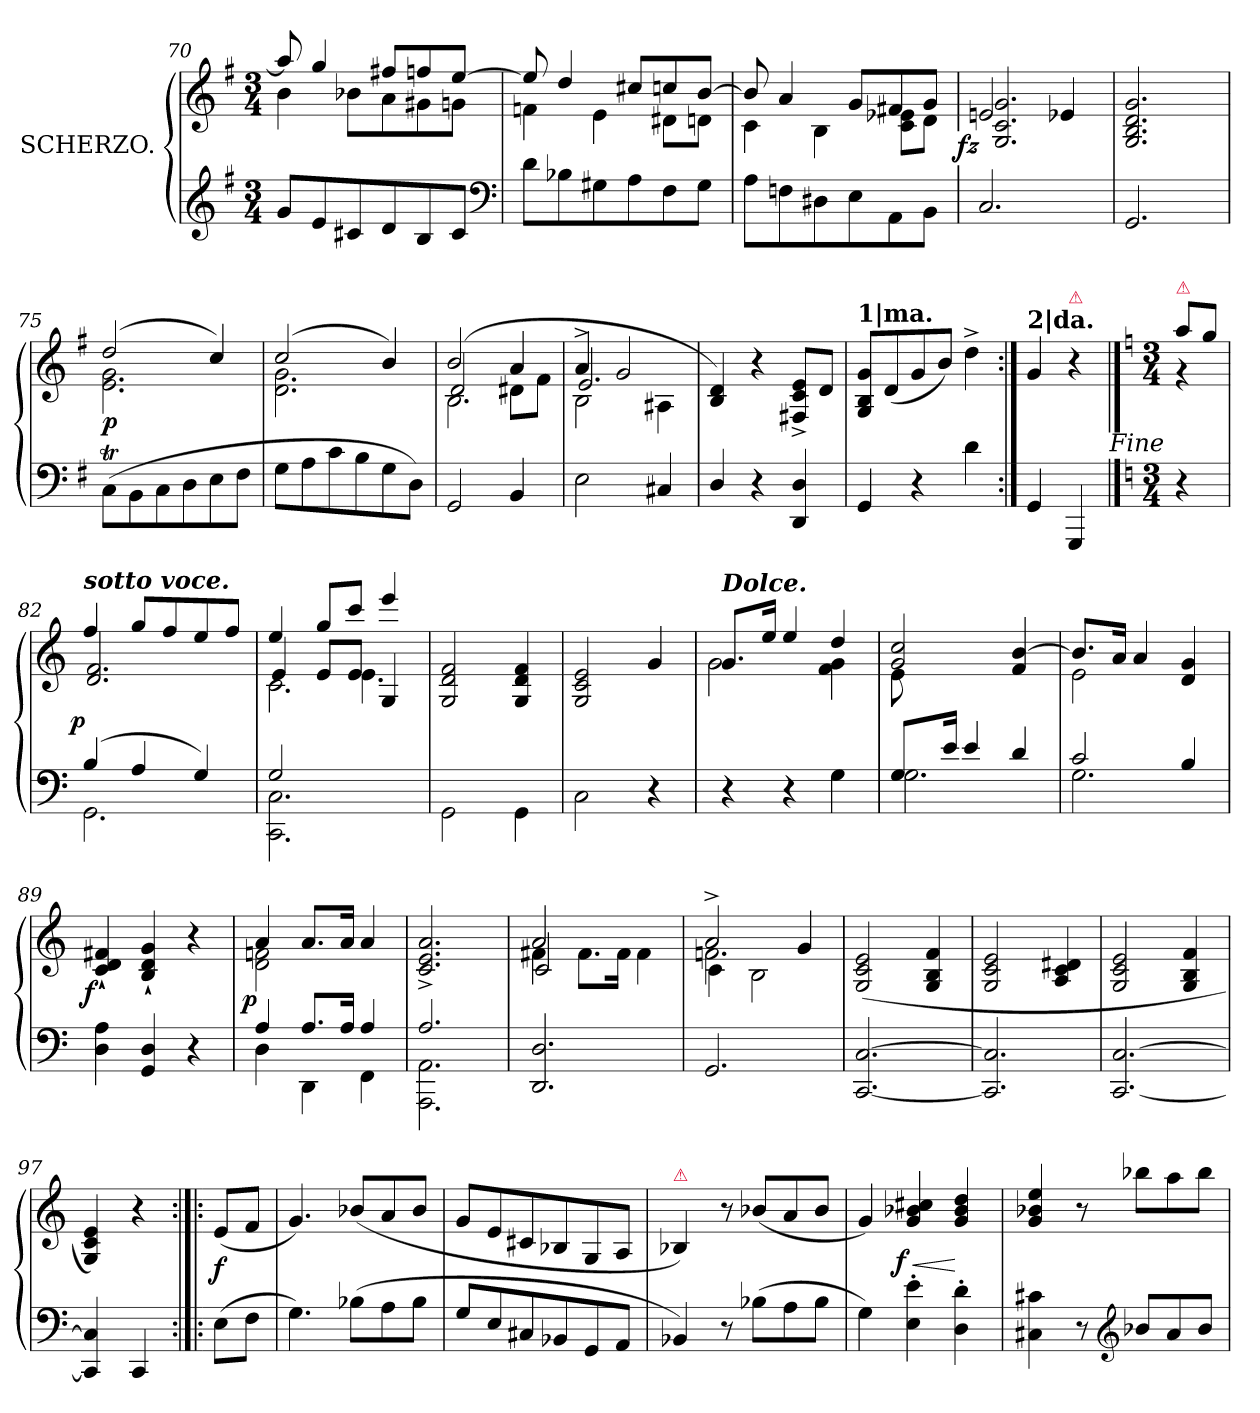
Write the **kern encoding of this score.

**kern	**kern	**dynam
*part1	*part1	*part1
*staff2	*staff1	*staff1/2
*I"SCHERZO.	*	*
*clefG2	*clefG2	*
*k[f#]	*k[f#]	*
*G:	*G:	*
*M3/4	*M3/4	*
=70	=70	=70
*	*^	*
8gL	8aa]	4b	.
8e	4gg	.	.
8c#X	.	8b-XL	.
8d	8ff#XL	8a	.
8B	8ffn	8g#X	.
8c#J	[8eeJ	8gnJ	.
*clefF4	*	*	*
=71	=71	=71	=71
8dL	8ee]	4fn	.
8B-X	4dd	.	.
8G#X	.	4e	.
8A	8cc#XL	.	.
8F#	8ccn	8d#XL	.
8G#J	[8bJ	8dnJ	.
=72	=72	=72	=72
8AL	8b]	4c	.
8Fn	4a	.	.
8D#X	.	4B	.
8E	8gL	.	.
8AA	8f#X	8c 8e-XL	.
8BBJ	8gJ	8dJ	.
=73	=73	=73	=73
!	!	!	!LO:DY:rj
2.C/	2en/	2.G/ 2.c/ 2.g/	fz
.	4e-X/	.	.
*	*v	*v	*
=74	=74	=74
2.GG/	2.G 2.B 2.d 2.g	.
=75	=75	=75
*	*^	*
(8CT\L	(>2dd	2.e 2.g	p
8BB\	.	.	.
8C\	.	.	.
8D\	.	.	.
8E\	4cc)	.	.
8F#\J	.	.	.
=76	=76	=76	=76
8GL	(>2cc	2.d 2.g	.
8A	.	.	.
8c	.	.	.
8B	.	.	.
8G	4b)	.	.
8DJ)	.	.	.
=77	=77	=77	=77
*	*	*^	*
2GG	(>2b	2d/	2.B\	.
4BB	4a	8d#XL	.	.
.	.	8f#J	.	.
=78	=78	=78	=78	=78
2E	4a	2.e/	2B^<\	.
.	2g	.	.	.
4C#X/	.	.	4A#X\	.
*	*v	*v	*v	*
=79	=79	=79
4D/	4B 4d)	.
4r	4r	.
4DD/ 4D/	8F#X^< 8c^< 8e^<L	.
.	8dJ	.
=80	=80	=80
!	!LO:TX:a:B:t=1|ma.	!
4GG/	8G 8B 8gL	.
.	(8d	.
4r	8g	.
.	8bJ)	.
4d	4dd^<\	.
=81:|!	=81:|!	=81:|!
!	!LO:TX:a:B:t=2|da.	!
4GG	4g	.
!	!LO:TX:a:color=crimson:t=⚠	!
4GGG	4r	.
!LO:TX:a:i:t=Fine	!	!
==	==	==
*k[]	*k[]	*
*M3/4	*M3/4	*
*	*^	*
!	!LO:TX:a:B:color=crimson:t=⚠	!	!
4r	8aa!L	4r	.
.	8gg!J	.	.
=82	=82	=82	=82
*^	*	*	*
!	!	!LO:TX:a:Bi:t=sotto voce.	!	!
!	!	!	!	!LO:DY:rj
(<4B/	2.GG\	4ff!/	2.d/ 2.f/	p
4A/	.	8gg!/L	.	.
.	.	8ff!	.	.
4G/)	.	8ee!	.	.
.	.	8ff!J	.	.
=83	=83	=83	=83	=83
*	*	*^	*^	*
2G/	2.CC\ 2.C\	4ee!	4e/	4.rFyy	2.c	.
.	.	8gg!L	8e/L	.	.	.
.	.	8ccc!J	8eJ	4.e\	.	.
4ryy	.	4eee!	4G/	.	.	.
*v	*v	*	*	*	*	*
*	*v	*v	*v	*v	*
=84	=84	=84
2GG\	2G/ 2d/ 2f/	.
4GG\	4G/ 4d/ 4f/	.
=85	=85	=85
2C\	2G/ 2c/ 2e/	.
4r	4g	.
=86	=86	=86
*	*^	*
!	!LO:TX:a:Bi:t=Dolce.	!	!
4r	8.gL	2g	.
.	16eeJk	.	.
4r	4ee	.	.
4G	4dd	4f 4g	.
=87	=87	=87	=87
*^	*	*	*
8.GL	2.G	2g 2cc	8e	.
.	.	.	8rcyy	.
16eJk	.	.	.	.
4e	.	.	2rcyy	.
4d	.	4f [4b	.	.
=88	=88	=88	=88	=88
2c	2.G	8.bL]	2e	.
.	.	16aJk	.	.
.	.	4a	.	.
4B/	.	4d 4g	4rcyy	.
*v	*v	*	*	*
=89	=89	=89	=89
!	!	!	!LO:DY:rj
*	*v	*v	*
4D 4A	4c`< 4d`< 4f#X`<	f
4GG/ 4D/	4B`< 4d`< 4g`<	.
4r	4r	.
=90	=90	=90
*^	*^	*
!	!	!	!	!LO:DY:rj
4A/	4D	4a	2d 2fn	p
8.A/L	4DD\	8.aL	.	.
16AJk	.	16aJk	.	.
4A/	4FF\	4a	4rDyy	.
*	*	*v	*v	*
=91	=91	=91	=91
2.A/	2.AAA\ 2.AA\	2.c^< 2.e^< 2.a^<	.
*v	*v	*	*
=92	=92	=92
*	*^	*
*	*	*^	*
2.DD/ 2.D/	2a	4f#X\	2c	.
.	.	8.f#L	.	.
.	.	16f#Jk	.	.
.	4raayy	4f#\	4ryy	.
=93	=93	=93	=93	=93
2.GG/	2a^>/	2.fn\	4c\	.
.	.	.	2B\	.
.	4g	.	.	.
*	*v	*v	*v	*
=94	=94	=94
[2.CC/ [2.C/	(>2G 2c 2e	.
.	4G 4B 4f	.
=95	=95	=95
2.CC]/ 2.C]/	2G 2c 2e	.
.	4A 4c 4d#X	.
=96	=96	=96
[2.CC/ [2.C/	2G 2c 2e	.
.	4G 4B 4f	.
=97	=97	=97
4CC]/ 4C]/	4G 4c 4e)	.
4CC/	4r	.
=:|!|:	=:|!|:	=:|!|:
(8EL	(8eL	f
8FJ	8fJ	.
=98	=98	=98
4.G)	4.g)	.
(<8B-XL	(>8b-XL	.
8A	8a	.
8B-J	8b-J	.
=99	=99	=99
8G/L	8gL	.
8E/	8e	.
8C#X/	8c#X	.
8BB-X/	8B-X	.
8GG/	8G	.
8AA/J	8AJ	.
=100	=100	=100
!	!LO:TX:a:color=crimson:t=⚠	!
4BB-X/)	4B-X/)	.
8r	8r	.
(8B-XL	(8b-XL	.
8A	8a	.
8B-J	8b-J	.
=101	=101	=101
4G)	4g)	.
!	!	!LO:DY:n=1:rj
4E'> 4e'>	4g 4b-X 4cc#X	< f
4D'> 4d'>	4g/ 4b-/ 4dd/	[
=102	=102	=102
4C#X 4c#X	4g/ 4b-X/ 4ee/	.
8r	8r	.
*clefG2	*	*
8b-X/L	8bb-XL	.
8a/	8aa	.
8b-/J	8bb-J	.
=	=	=
*-	*-	*-
